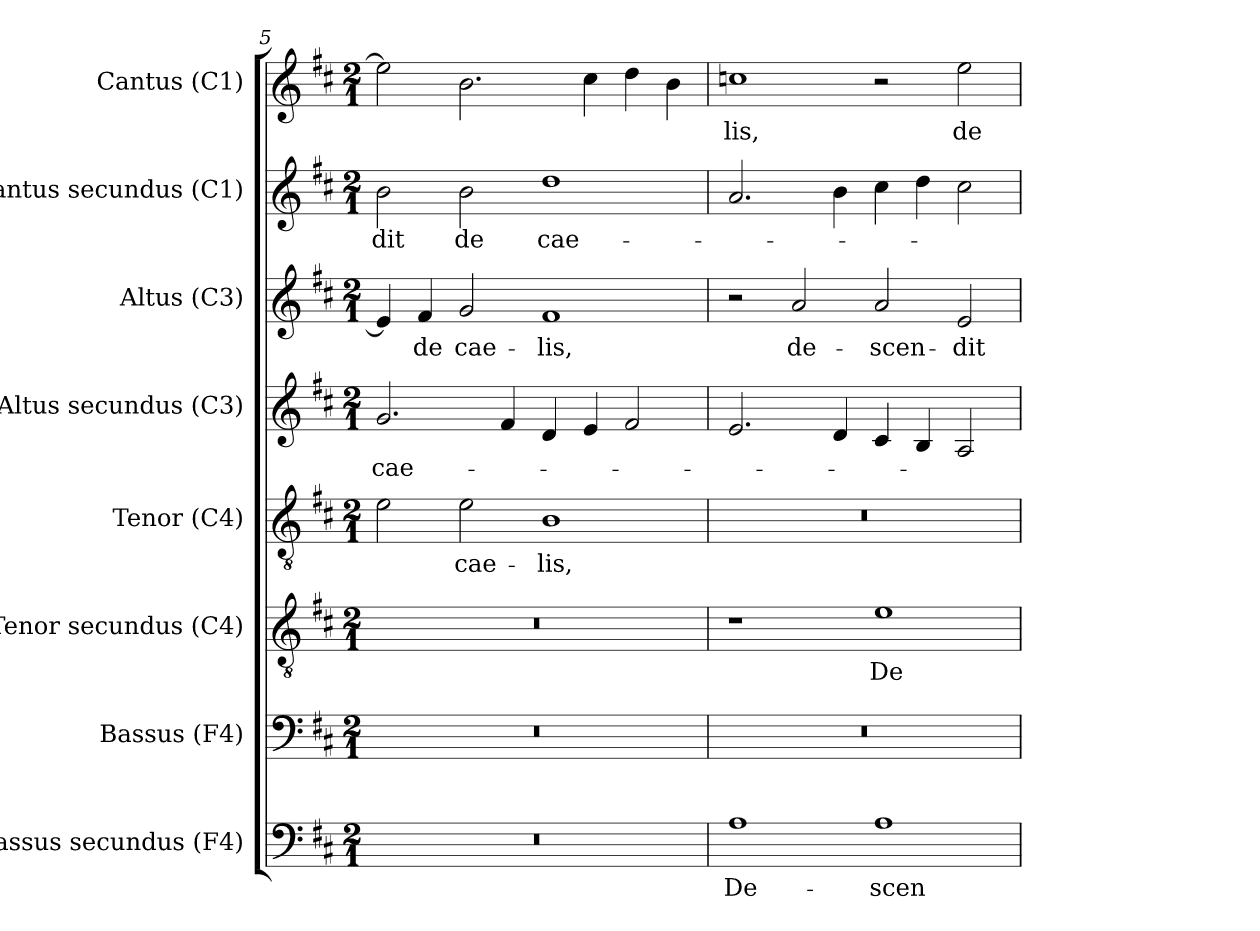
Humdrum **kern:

**kern	**text	**kern	**kern	**text	**kern	**text	**kern	**text	**kern	**text	**kern	**text	**kern	**text
*part8	*part8	*part7	*part6	*part6	*part5	*part5	*part4	*part4	*part3	*part3	*part2	*part2	*part1	*part1
*staff8	*staff8	*staff7	*staff6	*staff6	*staff5	*staff5	*staff4	*staff4	*staff3	*staff3	*staff2	*staff2	*staff1	*staff1
*I"Bassus secundus (F4)	*	*I"Bassus (F4)	*I"Tenor secundus (C4)	*	*I"Tenor (C4)	*	*I"Altus secundus (C3)	*	*I"Altus (C3)	*	*I"Cantus secundus (C1)	*	*I"Cantus (C1)	*
*I'B2	*	*I'B.	*I'T2	*	*I'T.	*	*I'A2	*	*I'A.	*	*I'C2	*	*I'C.	*
!!LO:LB:g=z
*clefF4	*	*clefF4	*clefGv2	*	*clefGv2	*	*clefG2	*	*clefG2	*	*clefG2	*	*clefG2	*
*	*	*	*	*	*ITrd7c12	*	*	*	*	*	*	*	*	*
*k[f#c#]	*	*k[f#c#]	*k[f#c#]	*	*k[f#c#]	*	*k[f#c#]	*	*k[f#c#]	*	*k[f#c#]	*	*k[f#c#]	*
*D:	*	*D:	*D:	*	*D:	*	*D:	*	*D:	*	*D:	*	*D:	*
*M2/1	*	*M2/1	*M2/1	*	*M2/1	*	*M2/1	*	*M2/1	*	*M2/1	*	*M2/1	*
=5	=5	=5	=5	=5	=5	=5	=5	=5	=5	=5	=5	=5	=5	=5
!LO:N:vis=1	!	!LO:N:vis=1	!LO:N:vis=1	!	!	!	!	!	!	!	!	!	!	!
!	!	!	!	!	!	!	!	!LO:LY:b:color=#000000	!	!	!	!	!	!
!	!	!	!	!	!	!	!	!	!	!	!	!LO:LY:b:color=#000000	!	!
0r	.	0r	0r	.	2Ei\	.	2.gi/	cae-	4ei/]	.	2bi\	-dit	2eei\]	.
!	!	!	!	!	!	!	!	!	!	!LO:LY:b:color=#000000	!	!	!	!
.	.	.	.	.	.	.	.	.	4f#i/	de	.	.	.	.
!	!	!	!	!	!	!LO:LY:b:color=#000000	!	!	!	!	!	!	!	!
!	!	!	!	!	!	!	!	!	!	!LO:LY:b:color=#000000	!	!	!	!
!	!	!	!	!	!	!	!	!	!	!	!	!LO:LY:b:color=#000000	!	!
.	.	.	.	.	2Ei\	cae-	.	.	2gi/	cae-	2bi\	de	2.bi\	.
.	.	.	.	.	.	.	4f#i/	.	.	.	.	.	.	.
!	!	!	!	!	!	!LO:LY:b:color=#000000	!	!	!	!	!	!	!	!
!	!	!	!	!	!	!	!	!	!	!LO:LY:b:color=#000000	!	!	!	!
!	!	!	!	!	!	!	!	!	!	!	!	!LO:LY:b:color=#000000	!	!
.	.	.	.	.	1BBi	-lis,	4di/	.	1f#i	-lis,	1ddi	cae-	.	.
.	.	.	.	.	.	.	4ei/	.	.	.	.	.	4cc#i\	.
.	.	.	.	.	.	.	2f#i/	.	.	.	.	.	4ddi\	.
.	.	.	.	.	.	.	.	.	.	.	.	.	4bi\	.
=6	=6	=6	=6	=6	=6	=6	=6	=6	=6	=6	=6	=6	=6	=6
!	!LO:LY:b:color=#000000	!LO:N:vis=1	!	!	!LO:N:vis=1	!	!	!	!	!	!	!	!	!
!	!	!	!	!	!	!	!	!	!	!	!	!	!	!LO:LY:b:color=#000000
1Ai	De-	0r	1r	.	0r	.	2.ei/	.	2r	.	2.ai/	.	1cci	-lis,
!	!	!	!	!	!	!	!	!	!	!LO:LY:b:color=#000000	!	!	!	!
.	.	.	.	.	.	.	.	.	2ai/	de-	.	.	.	.
.	.	.	.	.	.	.	4di/	.	.	.	4bi\	.	.	.
!	!LO:LY:b:color=#000000	!	!	!	!	!	!	!	!	!	!	!	!	!
!	!	!	!	!LO:LY:b:color=#000000	!	!	!	!	!	!	!	!	!	!
!	!	!	!	!	!	!	!	!	!	!LO:LY:b:color=#000000	!	!	!	!
1Ai	-scen-	.	1ei	De-	.	.	4c#i/	.	2ai/	-scen-	4cc#i\	.	2r	.
.	.	.	.	.	.	.	4Bi/	.	.	.	4ddi\	.	.	.
!	!	!	!	!	!	!	!	!	!	!LO:LY:b:color=#000000	!	!	!	!
!	!	!	!	!	!	!	!	!	!	!	!	!	!	!LO:LY:b:color=#000000
.	.	.	.	.	.	.	2Ai/	.	2ei/	-dit	2cc#i\	.	2eei\	de-
=	=	=	=	=	=	=	=	=	=	=	=	=	=	=
*-	*-	*-	*-	*-	*-	*-	*-	*-	*-	*-	*-	*-	*-	*-
